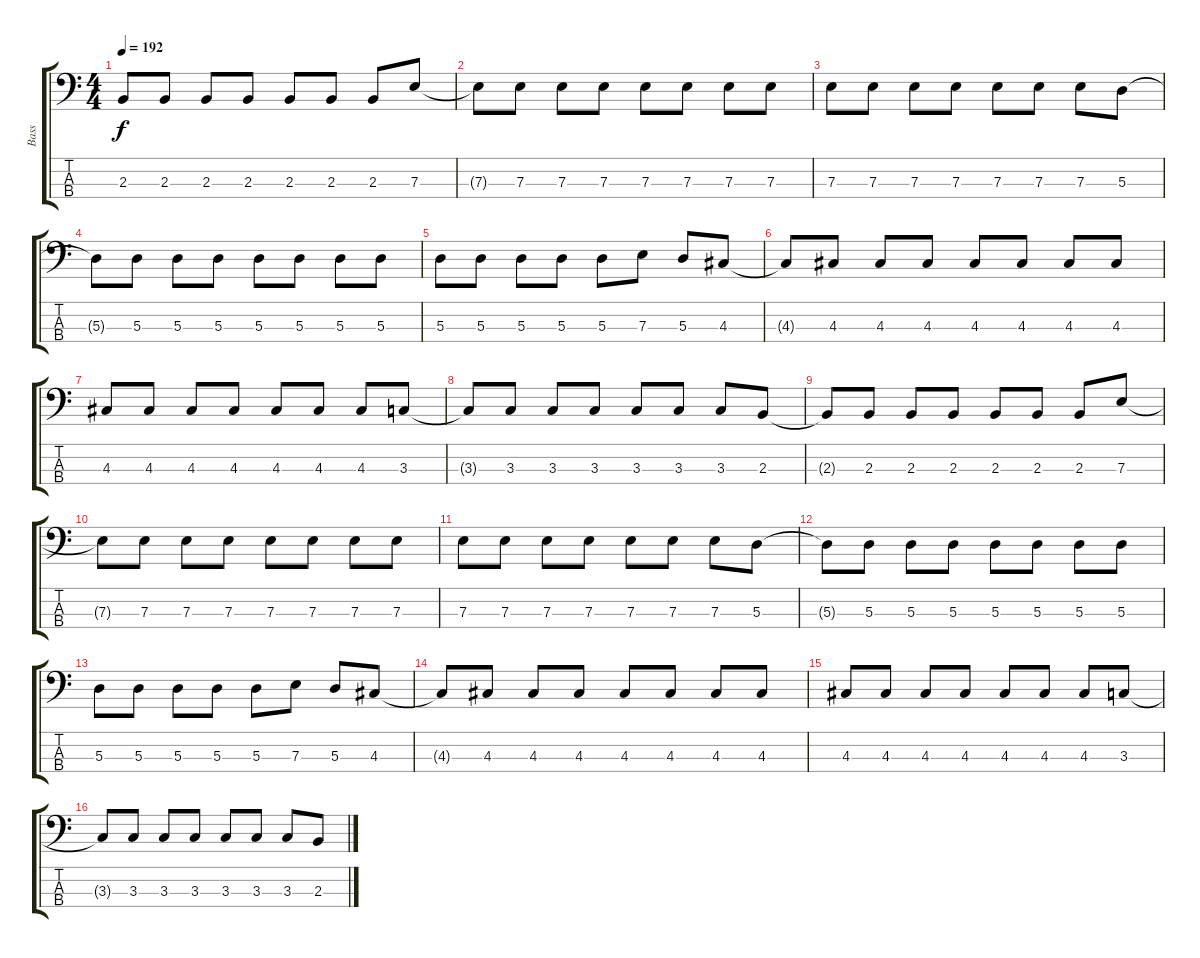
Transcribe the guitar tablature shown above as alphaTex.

\track ("Bass" "Bass") {instrument electricbasspick}
\staff {score tabs}
\tuning (G2 D2 A1 E1) {hide}
\ts (4 4)
\tempo 192
\clef f4
\ks c
2.3{t}.8{dy f} 2.3.8 2.3.8 2.3.8 2.3.8 2.3.8 2.3.8 7.3.8 |
7.3{t}.8 7.3.8 7.3.8 7.3.8 7.3.8 7.3.8 7.3.8 7.3.8 |
7.3.8 7.3.8 7.3.8 7.3.8 7.3.8 7.3.8 7.3.8 5.3.8 |
5.3{t}.8 5.3.8 5.3.8 5.3.8 5.3.8 5.3.8 5.3.8 5.3.8 |
5.3.8 5.3.8 5.3.8 5.3.8 5.3.8 7.3.8 5.3.8 4.3.8 |
4.3{t}.8 4.3.8 4.3.8 4.3.8 4.3.8 4.3.8 4.3.8 4.3.8 |
4.3.8 4.3.8 4.3.8 4.3.8 4.3.8 4.3.8 4.3.8 3.3.8 |
3.3{t}.8 3.3.8 3.3.8 3.3.8 3.3.8 3.3.8 3.3.8 2.3.8 |
2.3{t}.8 2.3.8 2.3.8 2.3.8 2.3.8 2.3.8 2.3.8 7.3.8 |
7.3{t}.8 7.3.8 7.3.8 7.3.8 7.3.8 7.3.8 7.3.8 7.3.8 |
7.3.8 7.3.8 7.3.8 7.3.8 7.3.8 7.3.8 7.3.8 5.3.8 |
5.3{t}.8 5.3.8 5.3.8 5.3.8 5.3.8 5.3.8 5.3.8 5.3.8 |
5.3.8 5.3.8 5.3.8 5.3.8 5.3.8 7.3.8 5.3.8 4.3.8 |
4.3{t}.8 4.3.8 4.3.8 4.3.8 4.3.8 4.3.8 4.3.8 4.3.8 |
4.3.8 4.3.8 4.3.8 4.3.8 4.3.8 4.3.8 4.3.8 3.3.8 |
3.3{t}.8 3.3.8 3.3.8 3.3.8 3.3.8 3.3.8 3.3.8 2.3.8
